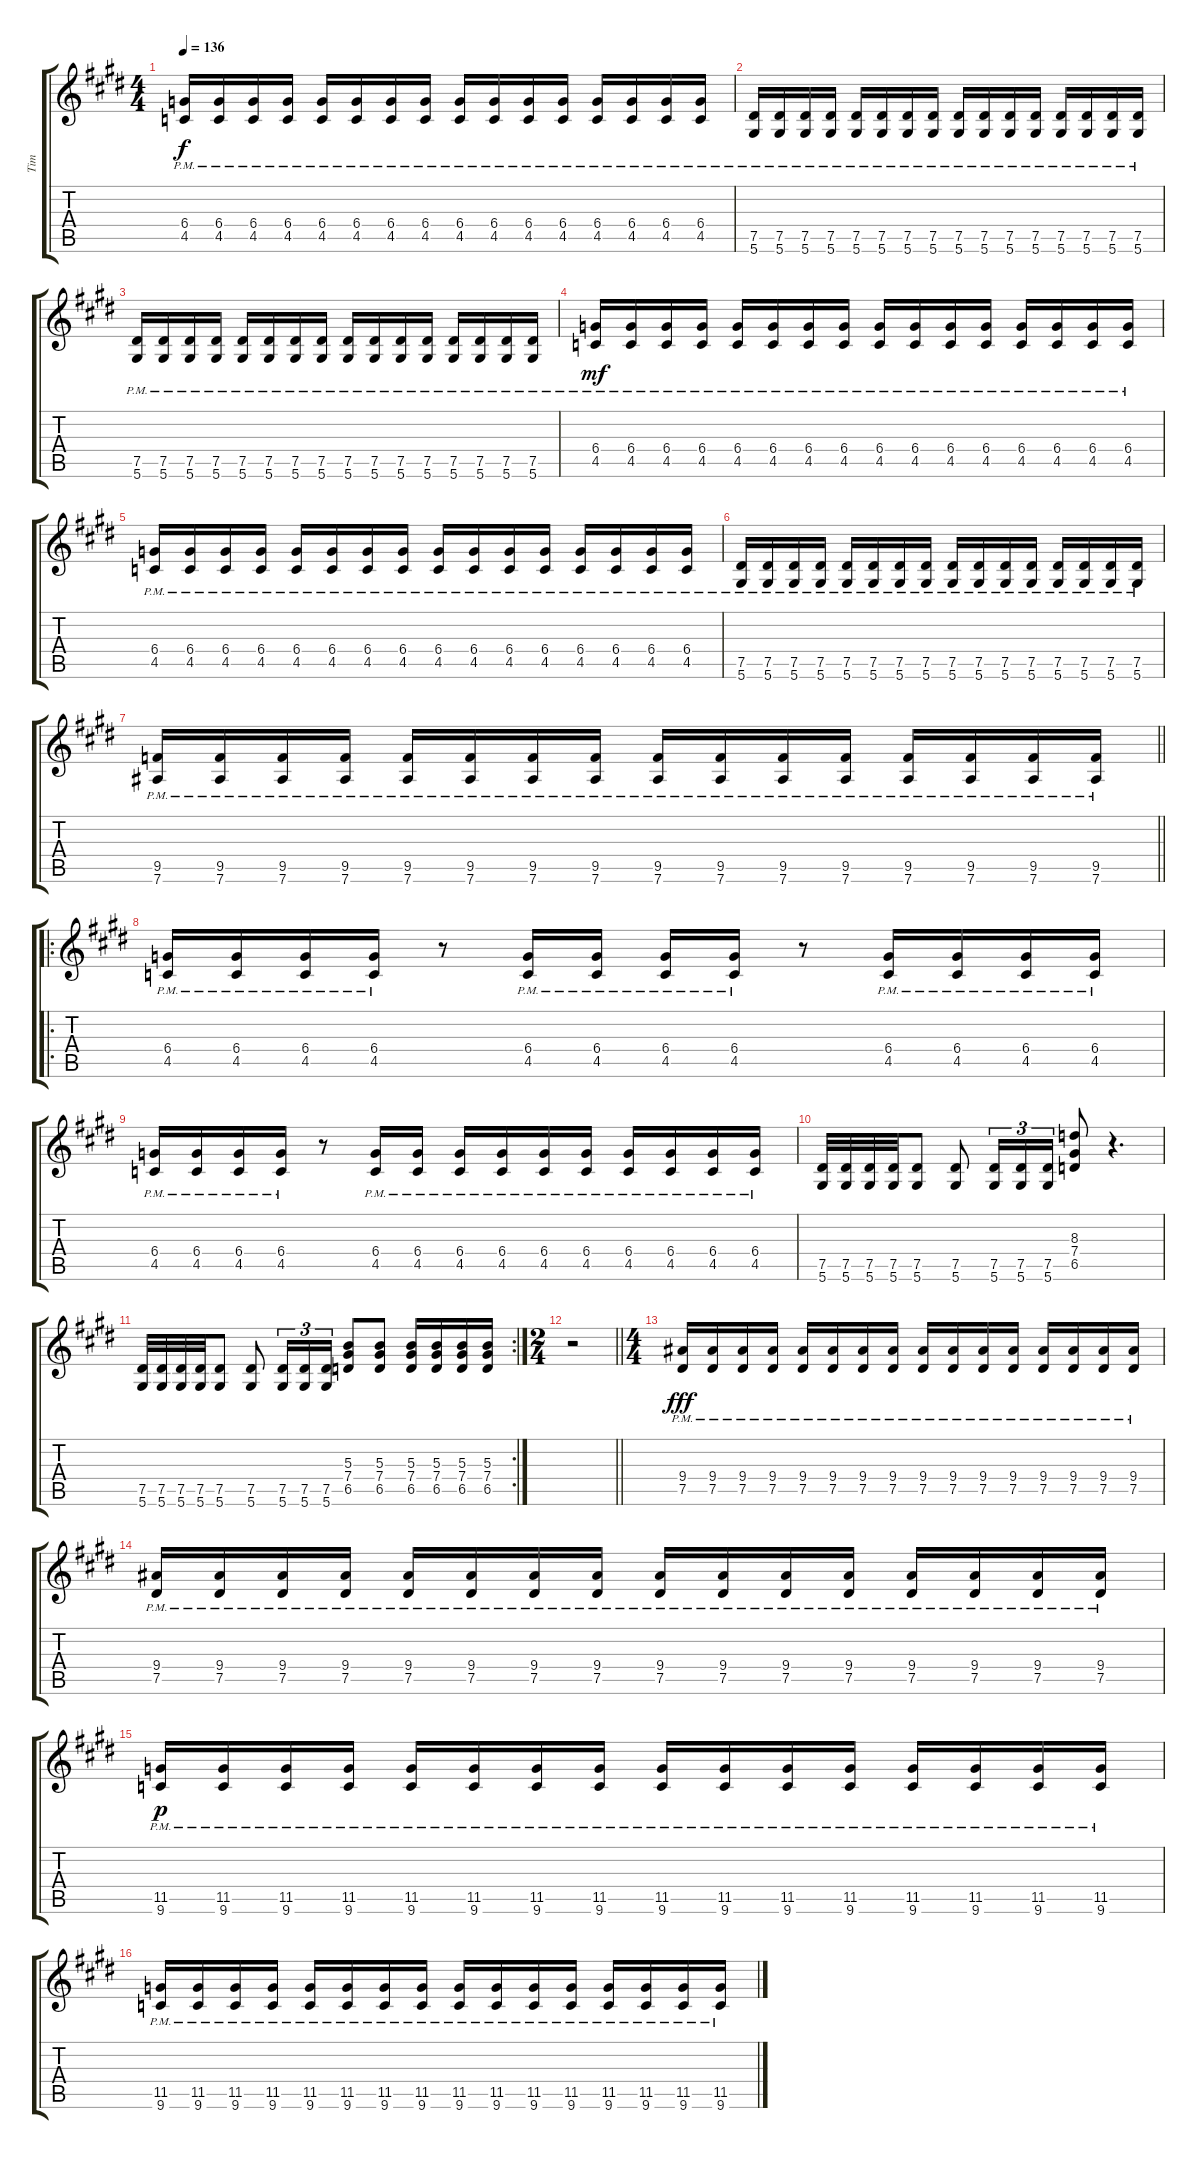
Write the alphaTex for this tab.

\track ("Tim" "Tim") {instrument overdrivenguitar}
\staff {score tabs}
\tuning (Eb4 Bb3 Gb3 Db3 Ab2 Eb2) {hide}
\ts (4 4)
\tempo 136
\clef g2
\ks e
(6.4{pm} 4.5{pm}).16{dy f} (6.4{pm} 4.5{pm}).16 (6.4{pm} 4.5{pm}).16 (6.4{pm} 4.5{pm}).16 (6.4{pm} 4.5{pm}).16 (6.4{pm} 4.5{pm}).16 (6.4{pm} 4.5{pm}).16 (6.4{pm} 4.5{pm}).16 (6.4{pm} 4.5{pm}).16 (6.4{pm} 4.5{pm}).16 (6.4{pm} 4.5{pm}).16 (6.4{pm} 4.5{pm}).16 (6.4{pm} 4.5{pm}).16 (6.4{pm} 4.5{pm}).16 (6.4{pm} 4.5{pm}).16 (6.4{pm} 4.5{pm}).16 |
(7.5{pm} 5.6{pm}).16 (7.5{pm} 5.6{pm}).16 (7.5{pm} 5.6{pm}).16 (7.5{pm} 5.6{pm}).16 (7.5{pm} 5.6{pm}).16 (7.5{pm} 5.6{pm}).16 (7.5{pm} 5.6{pm}).16 (7.5{pm} 5.6{pm}).16 (7.5{pm} 5.6{pm}).16 (7.5{pm} 5.6{pm}).16 (7.5{pm} 5.6{pm}).16 (7.5{pm} 5.6{pm}).16 (7.5{pm} 5.6{pm}).16 (7.5{pm} 5.6{pm}).16 (7.5{pm} 5.6{pm}).16 (7.5{pm} 5.6{pm}).16 |
(7.5{pm} 5.6{pm}).16 (7.5{pm} 5.6{pm}).16 (7.5{pm} 5.6{pm}).16 (7.5{pm} 5.6{pm}).16 (7.5{pm} 5.6{pm}).16 (7.5{pm} 5.6{pm}).16 (7.5{pm} 5.6{pm}).16 (7.5{pm} 5.6{pm}).16 (7.5{pm} 5.6{pm}).16 (7.5{pm} 5.6{pm}).16 (7.5{pm} 5.6{pm}).16 (7.5{pm} 5.6{pm}).16 (7.5{pm} 5.6{pm}).16 (7.5{pm} 5.6{pm}).16 (7.5{pm} 5.6{pm}).16 (7.5{pm} 5.6{pm}).16 |
(6.4{pm} 4.5{pm}).16{dy mf} (6.4{pm} 4.5{pm}).16 (6.4{pm} 4.5{pm}).16 (6.4{pm} 4.5{pm}).16 (6.4{pm} 4.5{pm}).16 (6.4{pm} 4.5{pm}).16 (6.4{pm} 4.5{pm}).16 (6.4{pm} 4.5{pm}).16 (6.4{pm} 4.5{pm}).16 (6.4{pm} 4.5{pm}).16 (6.4{pm} 4.5{pm}).16 (6.4{pm} 4.5{pm}).16 (6.4{pm} 4.5{pm}).16 (6.4{pm} 4.5{pm}).16 (6.4{pm} 4.5{pm}).16 (6.4{pm} 4.5{pm}).16 |
(6.4{pm} 4.5{pm}).16 (6.4{pm} 4.5{pm}).16 (6.4{pm} 4.5{pm}).16 (6.4{pm} 4.5{pm}).16 (6.4{pm} 4.5{pm}).16 (6.4{pm} 4.5{pm}).16 (6.4{pm} 4.5{pm}).16 (6.4{pm} 4.5{pm}).16 (6.4{pm} 4.5{pm}).16 (6.4{pm} 4.5{pm}).16 (6.4{pm} 4.5{pm}).16 (6.4{pm} 4.5{pm}).16 (6.4{pm} 4.5{pm}).16 (6.4{pm} 4.5{pm}).16 (6.4{pm} 4.5{pm}).16 (6.4{pm} 4.5{pm}).16 |
(7.5{pm} 5.6{pm}).16 (7.5{pm} 5.6{pm}).16 (7.5{pm} 5.6{pm}).16 (7.5{pm} 5.6{pm}).16 (7.5{pm} 5.6{pm}).16 (7.5{pm} 5.6{pm}).16 (7.5{pm} 5.6{pm}).16 (7.5{pm} 5.6{pm}).16 (7.5{pm} 5.6{pm}).16 (7.5{pm} 5.6{pm}).16 (7.5{pm} 5.6{pm}).16 (7.5{pm} 5.6{pm}).16 (7.5{pm} 5.6{pm}).16 (7.5{pm} 5.6{pm}).16 (7.5{pm} 5.6{pm}).16 (7.5{pm} 5.6{pm}).16 |
\barLineRight lightlight
(9.5{pm} 7.6{pm}).16 (9.5{pm} 7.6{pm}).16 (9.5{pm} 7.6{pm}).16 (9.5{pm} 7.6{pm}).16 (9.5{pm} 7.6{pm}).16 (9.5{pm} 7.6{pm}).16 (9.5{pm} 7.6{pm}).16 (9.5{pm} 7.6{pm}).16 (9.5{pm} 7.6{pm}).16 (9.5{pm} 7.6{pm}).16 (9.5{pm} 7.6{pm}).16 (9.5{pm} 7.6{pm}).16 (9.5{pm} 7.6{pm}).16 (9.5{pm} 7.6{pm}).16 (9.5{pm} 7.6{pm}).16 (9.5{pm} 7.6{pm}).16 |
\ro
(6.4{pm} 4.5{pm}).16 (6.4{pm} 4.5{pm}).16 (6.4{pm} 4.5{pm}).16 (6.4{pm} 4.5{pm}).16 r.8 (6.4{pm} 4.5{pm}).16 (6.4{pm} 4.5{pm}).16 (6.4{pm} 4.5{pm}).16 (6.4{pm} 4.5{pm}).16 r.8 (6.4{pm} 4.5{pm}).16 (6.4{pm} 4.5{pm}).16 (6.4{pm} 4.5{pm}).16 (6.4{pm} 4.5{pm}).16 |
(6.4{pm} 4.5{pm}).16 (6.4{pm} 4.5{pm}).16 (6.4{pm} 4.5{pm}).16 (6.4{pm} 4.5{pm}).16 r.8 (6.4{pm} 4.5{pm}).16 (6.4{pm} 4.5{pm}).16 (6.4{pm} 4.5{pm}).16 (6.4{pm} 4.5{pm}).16 (6.4{pm} 4.5{pm}).16 (6.4{pm} 4.5{pm}).16 (6.4{pm} 4.5{pm}).16 (6.4{pm} 4.5{pm}).16 (6.4{pm} 4.5{pm}).16 (6.4{pm} 4.5{pm}).16 |
(7.5 5.6).32 (7.5 5.6).32 (7.5 5.6).32 (7.5 5.6).32 (7.5 5.6).8 (7.5 5.6).8 (7.5 5.6).16{tu (3 2)} (7.5 5.6).16{tu (3 2)} (7.5 5.6).16{tu (3 2)} (8.3 7.4 6.5).8 r.4{d} |
\rc 2
(7.5 5.6).32 (7.5 5.6).32 (7.5 5.6).32 (7.5 5.6).32 (7.5 5.6).8 (7.5 5.6).8 (7.5 5.6).16{tu (3 2)} (7.5 5.6).16{tu (3 2)} (7.5 5.6).16{tu (3 2)} (5.3 7.4 6.5).8 (5.3 7.4 6.5).8 (5.3 7.4 6.5).16 (5.3 7.4 6.5).16 (5.3 7.4 6.5).16 (5.3 7.4 6.5).16 |
\ts (2 4)
\barLineRight lightlight
r.2 |
\ts (4 4)
(9.4{pm} 7.5{pm}).16{dy fff} (9.4{pm} 7.5{pm}).16 (9.4{pm} 7.5{pm}).16 (9.4{pm} 7.5{pm}).16 (9.4{pm} 7.5{pm}).16 (9.4{pm} 7.5{pm}).16 (9.4{pm} 7.5{pm}).16 (9.4{pm} 7.5{pm}).16 (9.4{pm} 7.5{pm}).16 (9.4{pm} 7.5{pm}).16 (9.4{pm} 7.5{pm}).16 (9.4{pm} 7.5{pm}).16 (9.4{pm} 7.5{pm}).16 (9.4{pm} 7.5{pm}).16 (9.4{pm} 7.5{pm}).16 (9.4{pm} 7.5{pm}).16 |
(9.4{pm} 7.5{pm}).16 (9.4{pm} 7.5{pm}).16 (9.4{pm} 7.5{pm}).16 (9.4{pm} 7.5{pm}).16 (9.4{pm} 7.5{pm}).16 (9.4{pm} 7.5{pm}).16 (9.4{pm} 7.5{pm}).16 (9.4{pm} 7.5{pm}).16 (9.4{pm} 7.5{pm}).16 (9.4{pm} 7.5{pm}).16 (9.4{pm} 7.5{pm}).16 (9.4{pm} 7.5{pm}).16 (9.4{pm} 7.5{pm}).16 (9.4{pm} 7.5{pm}).16 (9.4{pm} 7.5{pm}).16 (9.4{pm} 7.5{pm}).16 |
(11.5{pm} 9.6{pm}).16{dy p} (11.5{pm} 9.6{pm}).16 (11.5{pm} 9.6{pm}).16 (11.5{pm} 9.6{pm}).16 (11.5{pm} 9.6{pm}).16 (11.5{pm} 9.6{pm}).16 (11.5{pm} 9.6{pm}).16 (11.5{pm} 9.6{pm}).16 (11.5{pm} 9.6{pm}).16 (11.5{pm} 9.6{pm}).16 (11.5{pm} 9.6{pm}).16 (11.5{pm} 9.6{pm}).16 (11.5{pm} 9.6{pm}).16 (11.5{pm} 9.6{pm}).16 (11.5{pm} 9.6{pm}).16 (11.5{pm} 9.6{pm}).16 |
(11.5{pm} 9.6{pm}).16 (11.5{pm} 9.6{pm}).16 (11.5{pm} 9.6{pm}).16 (11.5{pm} 9.6{pm}).16 (11.5{pm} 9.6{pm}).16 (11.5{pm} 9.6{pm}).16 (11.5{pm} 9.6{pm}).16 (11.5{pm} 9.6{pm}).16 (11.5{pm} 9.6{pm}).16 (11.5{pm} 9.6{pm}).16 (11.5{pm} 9.6{pm}).16 (11.5{pm} 9.6{pm}).16 (11.5{pm} 9.6{pm}).16 (11.5{pm} 9.6{pm}).16 (11.5{pm} 9.6{pm}).16 (11.5{pm} 9.6{pm}).16
